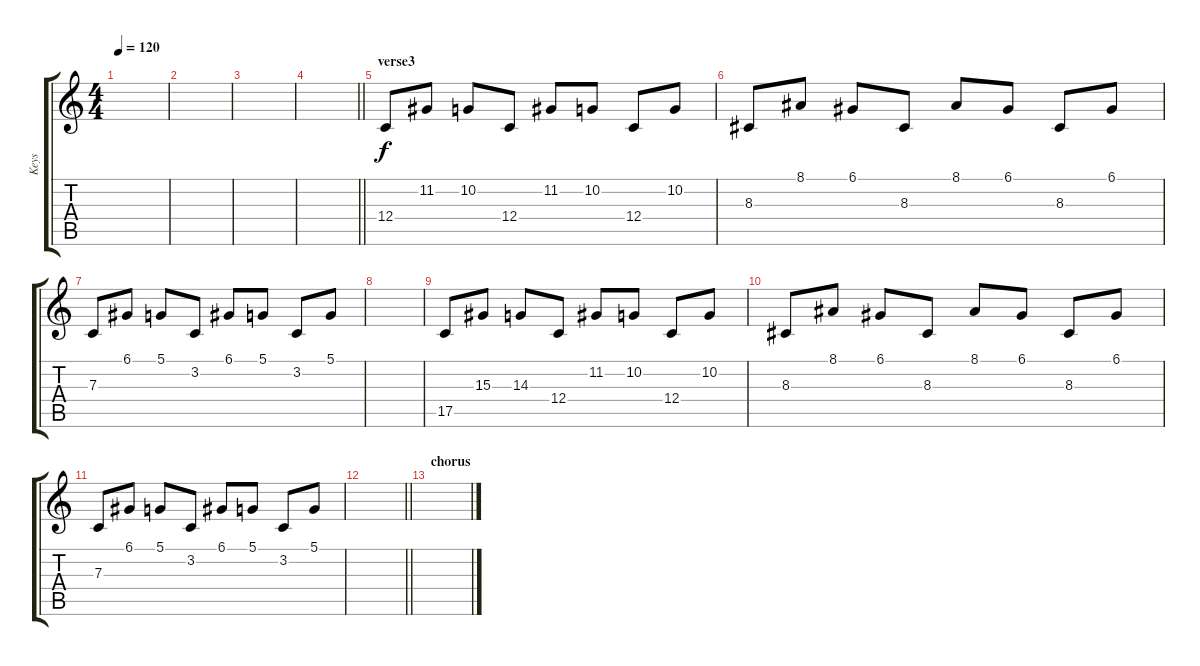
\track ("Keys" "Keys") {instrument electricgrandpiano}
\staff {score tabs}
\tuning (D4 A3 F3 C3 G2 C2) {hide}
\ts (4 4)
\tempo 120
\clef g2
\ks c
|
|
|
\barLineRight lightlight
|
\section ("" "verse3")
12.4.8 11.2.8 10.2.8 12.4.8 11.2.8 10.2.8 12.4.8 10.2.8 |
8.3.8 8.1.8 6.1.8 8.3.8 8.1.8 6.1.8 8.3.8 6.1.8 |
7.3.8 6.1.8 5.1.8 3.2.8 6.1.8 5.1.8 3.2.8 5.1.8 |
|
17.5.8 15.3.8 14.3.8 12.4.8 11.2.8 10.2.8 12.4.8 10.2.8 |
8.3.8 8.1.8 6.1.8 8.3.8 8.1.8 6.1.8 8.3.8 6.1.8 |
7.3.8 6.1.8 5.1.8 3.2.8 6.1.8 5.1.8 3.2.8 5.1.8 |
\barLineRight lightlight
|
\section ("" "chorus")
